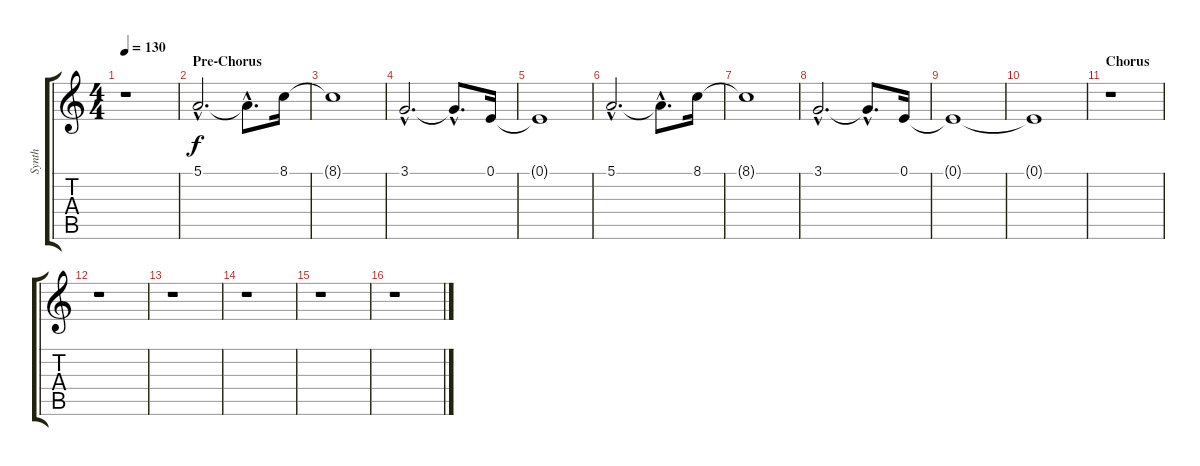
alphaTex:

\track ("Synth" "Synth") {instrument clarinet}
\staff {score tabs}
\tuning (E4 B3 G3 D3 A2 E2) {hide}
\ts (4 4)
\tempo 130
\clef g2
\ks c
r.1{dy f} |
\section ("" "Pre-Chorus")
5.1{hac}.2{d volume 13 instrument synthstrings2} 5.1{hac t}.8{d} 8.1.16{volume 13 instrument synthstrings2} |
8.1{t}.1 |
3.1{hac}.2{d volume 13 instrument synthstrings2} 3.1{hac t}.8{d} 0.1.16{volume 13 instrument synthstrings2} |
0.1{t}.1 |
5.1{hac}.2{d volume 13 instrument synthstrings2} 5.1{hac t}.8{d} 8.1.16{volume 13 instrument synthstrings2} |
8.1{t}.1 |
3.1{hac}.2{d volume 13 instrument synthstrings2} 3.1{hac t}.8{d} 0.1.16{volume 13 instrument synthstrings2} |
0.1{t}.1 |
0.1{t}.1 |
\section ("" "Chorus")
r.1 |
r.1 |
r.1 |
r.1 |
r.1 |
r.1
